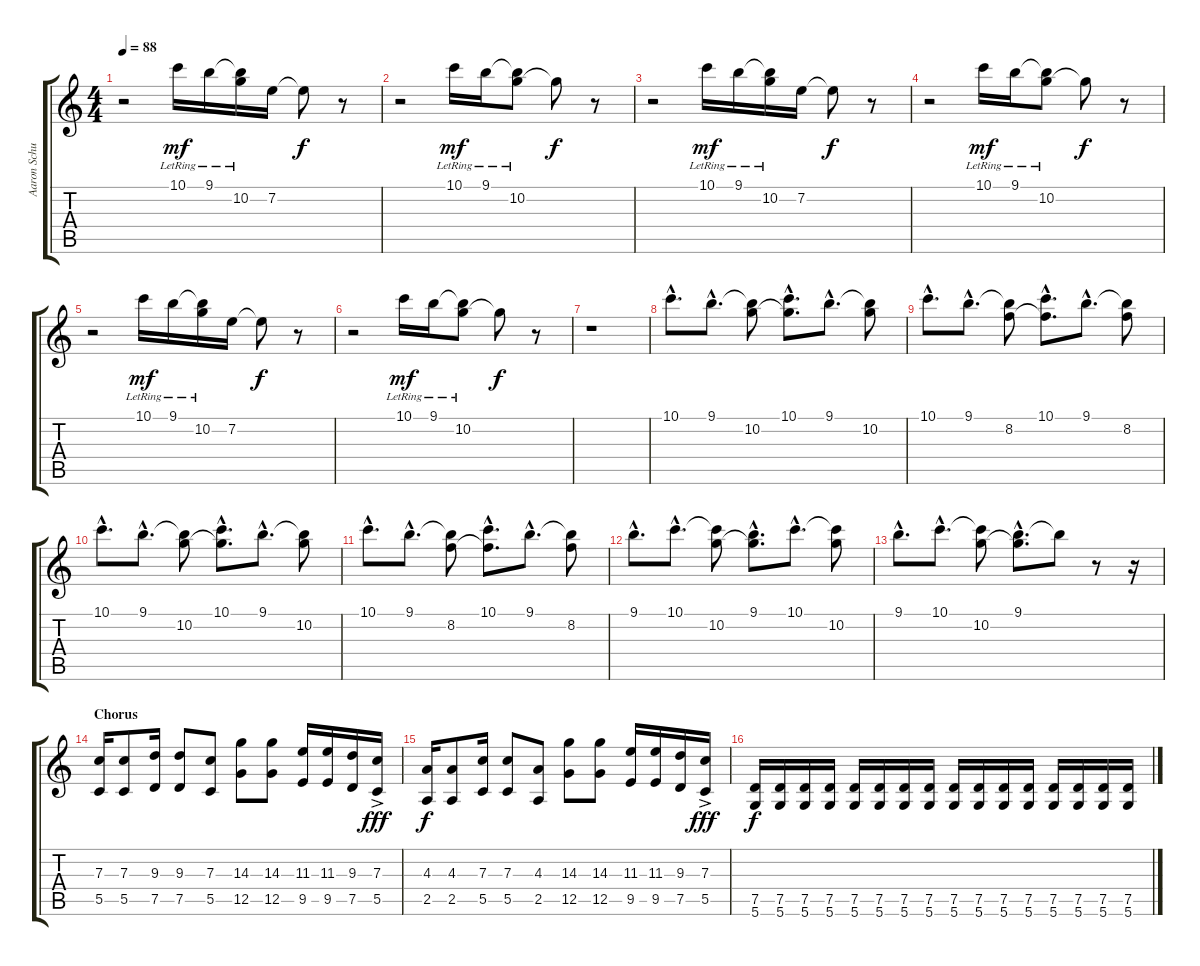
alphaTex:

\track ("Aaron Schultz " "Aaron Schu") {instrument overdrivenguitar}
\staff {score tabs}
\tuning (D4 A3 F3 C3 G2 D2) {hide}
\ts (4 4)
\tempo 88
\clef g2
\ks c
r.2{dy f} 10.1{lr}.16{dy mf} 9.1{lr}.16 (9.1{t} 10.2{lr}).16 7.2.16 7.2{t}.8{dy f} r.8 |
r.2 10.1{lr}.16{dy mf} 9.1{lr}.16 (9.1{t} 10.2{lr}).8 10.2{t}.8{dy f} r.8 |
r.2 10.1{lr}.16{dy mf} 9.1{lr}.16 (9.1{t} 10.2{lr}).16 7.2.16 7.2{t}.8{dy f} r.8 |
r.2 10.1{lr}.16{dy mf} 9.1{lr}.16 (9.1{t} 10.2{lr}).8 10.2{t}.8{dy f} r.8 |
r.2 10.1{lr}.16{dy mf} 9.1{lr}.16 (9.1{t} 10.2{lr}).16 7.2.16 7.2{t}.8{dy f} r.8 |
r.2 10.1{lr}.16{dy mf} 9.1{lr}.16 (9.1{t} 10.2{lr}).8 10.2{t}.8{dy f} r.8 |
r.1 |
10.1{hac}.8{d} 9.1{hac}.8{d} (9.1{t} 10.2).8 (10.1{hac} 10.2{hac t}).8{d} 9.1{hac}.8{d} (9.1{t} 10.2).8 |
10.1{hac}.8{d} 9.1{hac}.8{d} (9.1{t} 8.2).8 (10.1{hac} 8.2{hac t}).8{d} 9.1{hac}.8{d} (9.1{t} 8.2).8 |
10.1{hac}.8{d} 9.1{hac}.8{d} (9.1{t} 10.2).8 (10.1{hac} 10.2{hac t}).8{d} 9.1{hac}.8{d} (9.1{t} 10.2).8 |
10.1{hac}.8{d} 9.1{hac}.8{d} (9.1{t} 8.2).8 (10.1{hac} 8.2{hac t}).8{d} 9.1{hac}.8{d} (9.1{t} 8.2).8 |
9.1{hac}.8{d} 10.1{hac}.8{d} (10.1{t} 10.2).8 (9.1{hac} 10.2{hac t}).8{d} 10.1{hac}.8{d} (10.1{t} 10.2).8 |
9.1{hac}.8{d} 10.1{hac}.8{d} (10.1{t} 10.2).8 (9.1{hac} 10.2{hac t}).8{d} 9.1{t}.8 r.8 r.16 |
\section ("" "Chorus")
(7.3 5.5).16 (7.3 5.5).8 (9.3 7.5).16 (9.3 7.5).8 (7.3 5.5).8 (14.3 12.5).8 (14.3 12.5).8 (11.3 9.5).16 (11.3 9.5).16 (9.3 7.5).16 (7.3{ac} 5.5{ac}).16{dy fff} |
(4.3 2.5).16{dy f} (4.3 2.5).8 (7.3 5.5).16 (7.3 5.5).8 (4.3 2.5).8 (14.3 12.5).8 (14.3 12.5).8 (11.3 9.5).16 (11.3 9.5).16 (9.3 7.5).16 (7.3{ac} 5.5{ac}).16{dy fff} |
(7.5 5.6).16{dy f} (7.5 5.6).16 (7.5 5.6).16 (7.5 5.6).16 (7.5 5.6).16 (7.5 5.6).16 (7.5 5.6).16 (7.5 5.6).16 (7.5 5.6).16 (7.5 5.6).16 (7.5 5.6).16 (7.5 5.6).16 (7.5 5.6).16 (7.5 5.6).16 (7.5 5.6).16 (7.5 5.6).16
